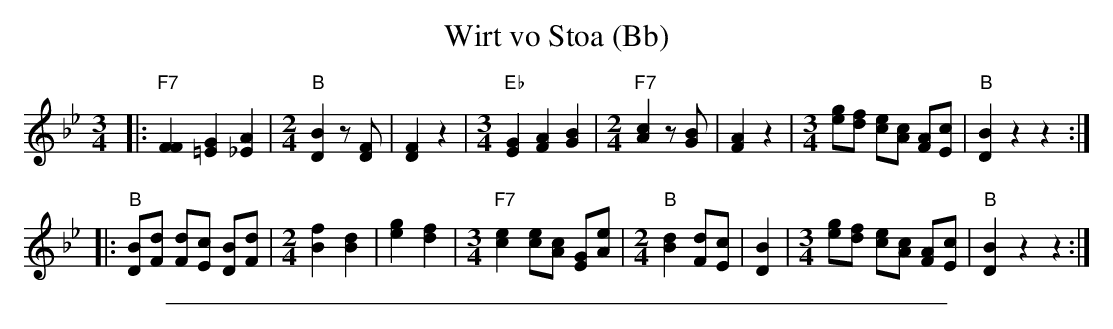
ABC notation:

X:1
T: Wirt vo Stoa (Bb)
M: 3/4
L: 1/8
K: Bb
|: "F7"[F2F2] [G2=E2] [A2_E2] |[M:2/4][L:1/8] "B"[B2D2] z [FD] | [F2D2] z2 \
|[M:3/4][L:1/8] "Eb"[G2E2] [A2F2] [B2G2] |[M:2/4][L:1/8] "F7"[c2A2] z[BG] | [A2F2] z2 \
|[M:3/4][L:1/8] [ge][fd] [ec][cA] [AF][cE] | "B"[B2D2] z2 z2 :|
|: "B"[BD][dF] [dF][cE] [BD][dF] |[M:2/4][L:1/8] [f2B2] [d2B2] | [g2e2] [f2d2] \
|[M:3/4][L:1/8] "F7"[e2c2] [ec][cA] [GE][eA] |[M:2/4][L:1/8] "B"[d2B2] [dF][cE] | [B2D2] \
|[M:3/4][L:1/8] [ge][fd] [ec][cA] [AF][cE] | "B"[B2D2] z2 z2 :|
